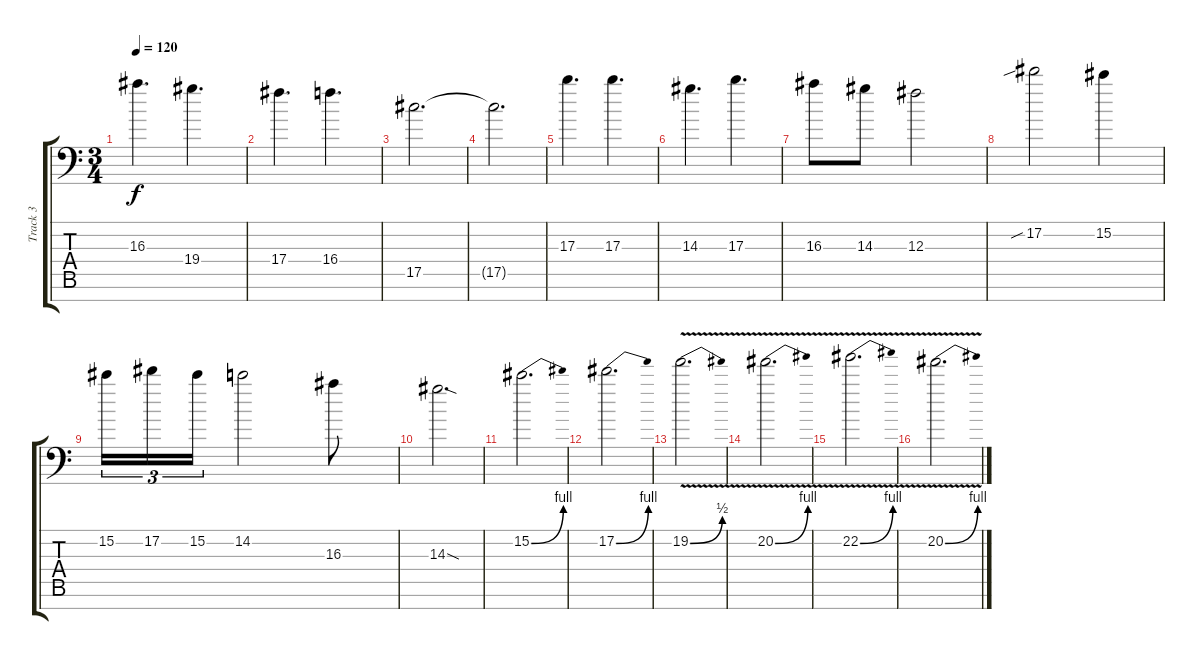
\track ("Track 3" "Track 3") {instrument overdrivenguitar}
\staff {score tabs}
\tuning (Eb4 Bb3 Gb3 Db3 Ab2 Eb2 Bb1) {hide}
\ts (3 4)
\tempo 120
\clef f4
\ks c
16.3.4{d dy f} 19.4.4{d} |
17.4.4{d} 16.4.4{d} |
17.5.2{d} |
17.5{t}.2{d} |
17.3.4{d} 17.3.4{d} |
14.3.4{d} 17.3.4{d} |
16.3.8 14.3.8 12.3.2 |
17.2{sib}.2 15.2.4 |
15.2.16{tu (3 2)} 17.2.16{tu (3 2)} 15.2.16{tu (3 2)} 14.2.2 16.3.8 |
14.3{sod}.2{d} |
15.2{be (bend 0 0 60 4)}.2{d} |
17.2{be (bend 0 0 60 4)}.2{d} |
19.2{be (bend 0 0 60 2) v}.2{d} |
20.2{be (bend 0 0 60 4) v}.2{d} |
22.2{be (bend 0 0 60 4) v}.2{d} |
20.2{be (bend 0 0 60 4) v}.2{d}
